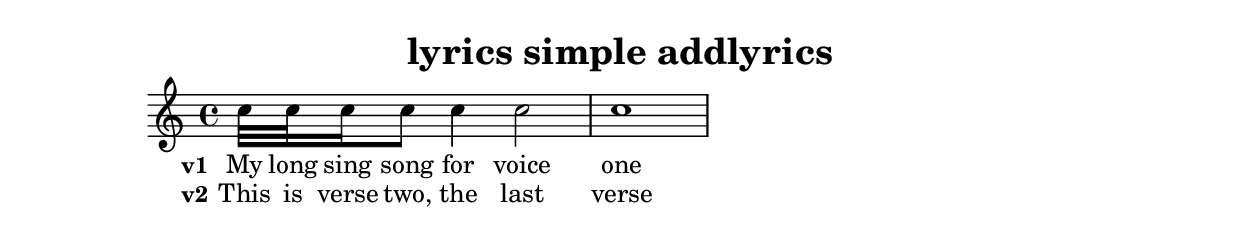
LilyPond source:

\version "2.19.55"

\header {
  title = "lyrics simple addlyrics"
}

verseOne = \lyricmode {
 \set stanza = "v1"
 My long sing song for voice one
}
verseTwo = \lyricmode {
 \set stanza = "v2"
 This is verse two, the last verse
}

\score {
  \new Staff {
    \relative c' {
      \clef treble
      c'32 c c16 c8 c4 c2 |
      c1 |
    }
  }
  \addlyrics \verseOne
  \addlyrics \verseTwo
  \layout { }
}